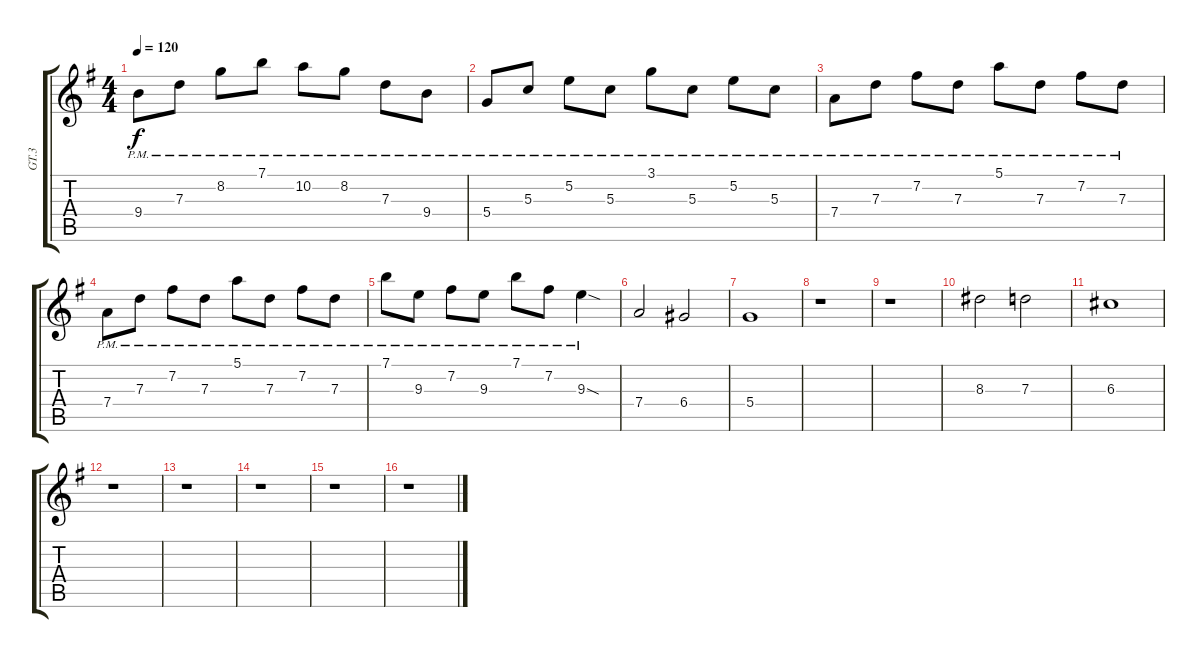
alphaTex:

\track ("GT.3" "GT.3") {instrument distortionguitar}
\staff {score tabs}
\tuning (E4 B3 G3 D3 A2 E2) {hide}
\ts (4 4)
\tempo 120
\clef g2
\ks g
9.4{pm}.8{dy f} 7.3{pm}.8 8.2{pm}.8 7.1{pm}.8 10.2{pm}.8 8.2{pm}.8 7.3{pm}.8 9.4{pm}.8 |
5.4{pm}.8 5.3{pm}.8 5.2{pm}.8 5.3{pm}.8 3.1{pm}.8 5.3{pm}.8 5.2{pm}.8 5.3{pm}.8 |
7.4{pm}.8 7.3{pm}.8 7.2{pm}.8 7.3{pm}.8 5.1{pm}.8 7.3{pm}.8 7.2{pm}.8 7.3{pm}.8 |
7.4{pm}.8 7.3{pm}.8 7.2{pm}.8 7.3{pm}.8 5.1{pm}.8 7.3{pm}.8 7.2{pm}.8 7.3{pm}.8 |
7.1{pm}.8 9.3{pm}.8 7.2{pm}.8 9.3{pm}.8 7.1{pm}.8 7.2{pm}.8 9.3{sod pm}.4 |
7.4.2 6.4.2 |
5.4.1 |
r.1 |
r.1 |
8.3.2 7.3.2 |
6.3.1 |
r.1 |
r.1 |
r.1 |
r.1 |
r.1
